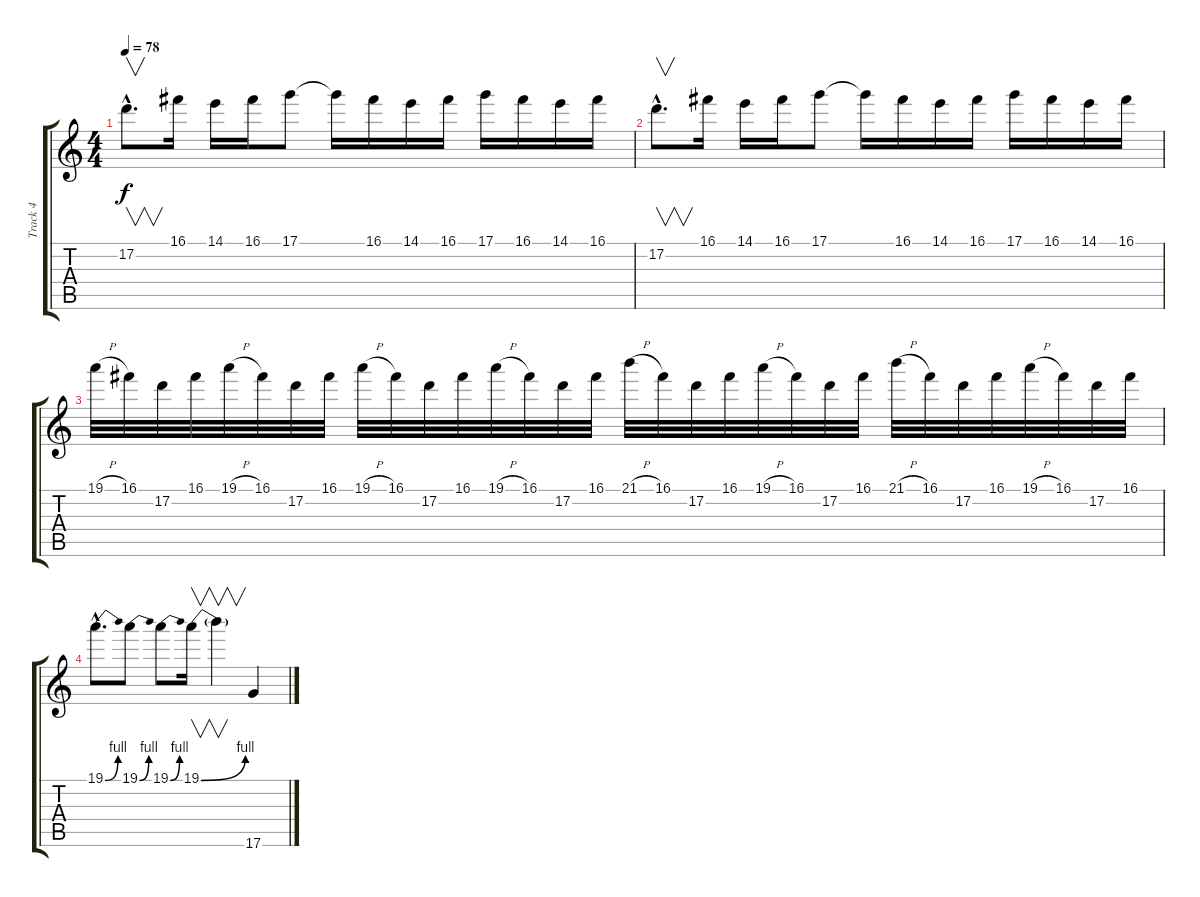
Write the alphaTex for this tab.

\track ("Track 4" "Track 4") {instrument distortionguitar}
\staff {score tabs}
\tuning (D4 A3 Gb3 D3 A2 D2) {hide}
\ts (4 4)
\tempo 78
\clef g2
\ks c
17.2{hac}.8{v d dy f} 16.1.16 14.1.16 16.1.16 17.1.8 17.1{t}.16 16.1.16 14.1.16 16.1.16 17.1.16 16.1.16 14.1.16 16.1.16 |
17.2{hac}.8{v d} 16.1.16 14.1.16 16.1.16 17.1.8 17.1{t}.16 16.1.16 14.1.16 16.1.16 17.1.16 16.1.16 14.1.16 16.1.16 |
19.1{h}.32 16.1.32 17.2.32 16.1.32 19.1{h}.32 16.1.32 17.2.32 16.1.32 19.1{h}.32 16.1.32 17.2.32 16.1.32 19.1{h}.32 16.1.32 17.2.32 16.1.32 21.1{h}.32 16.1.32 17.2.32 16.1.32 19.1{h}.32 16.1.32 17.2.32 16.1.32 21.1{h}.32 16.1.32 17.2.32 16.1.32 19.1{h}.32 16.1.32 17.2.32 16.1.32 |
19.1{be (bend 0 0 60 4) hac}.8{d} 19.1{be (bend 0 0 60 4)}.8 19.1{be (bend 0 0 60 4)}.8 19.1{be (bend 0 0 60 4)}.16{v} 19.1{t}.4{v} 17.6.4
